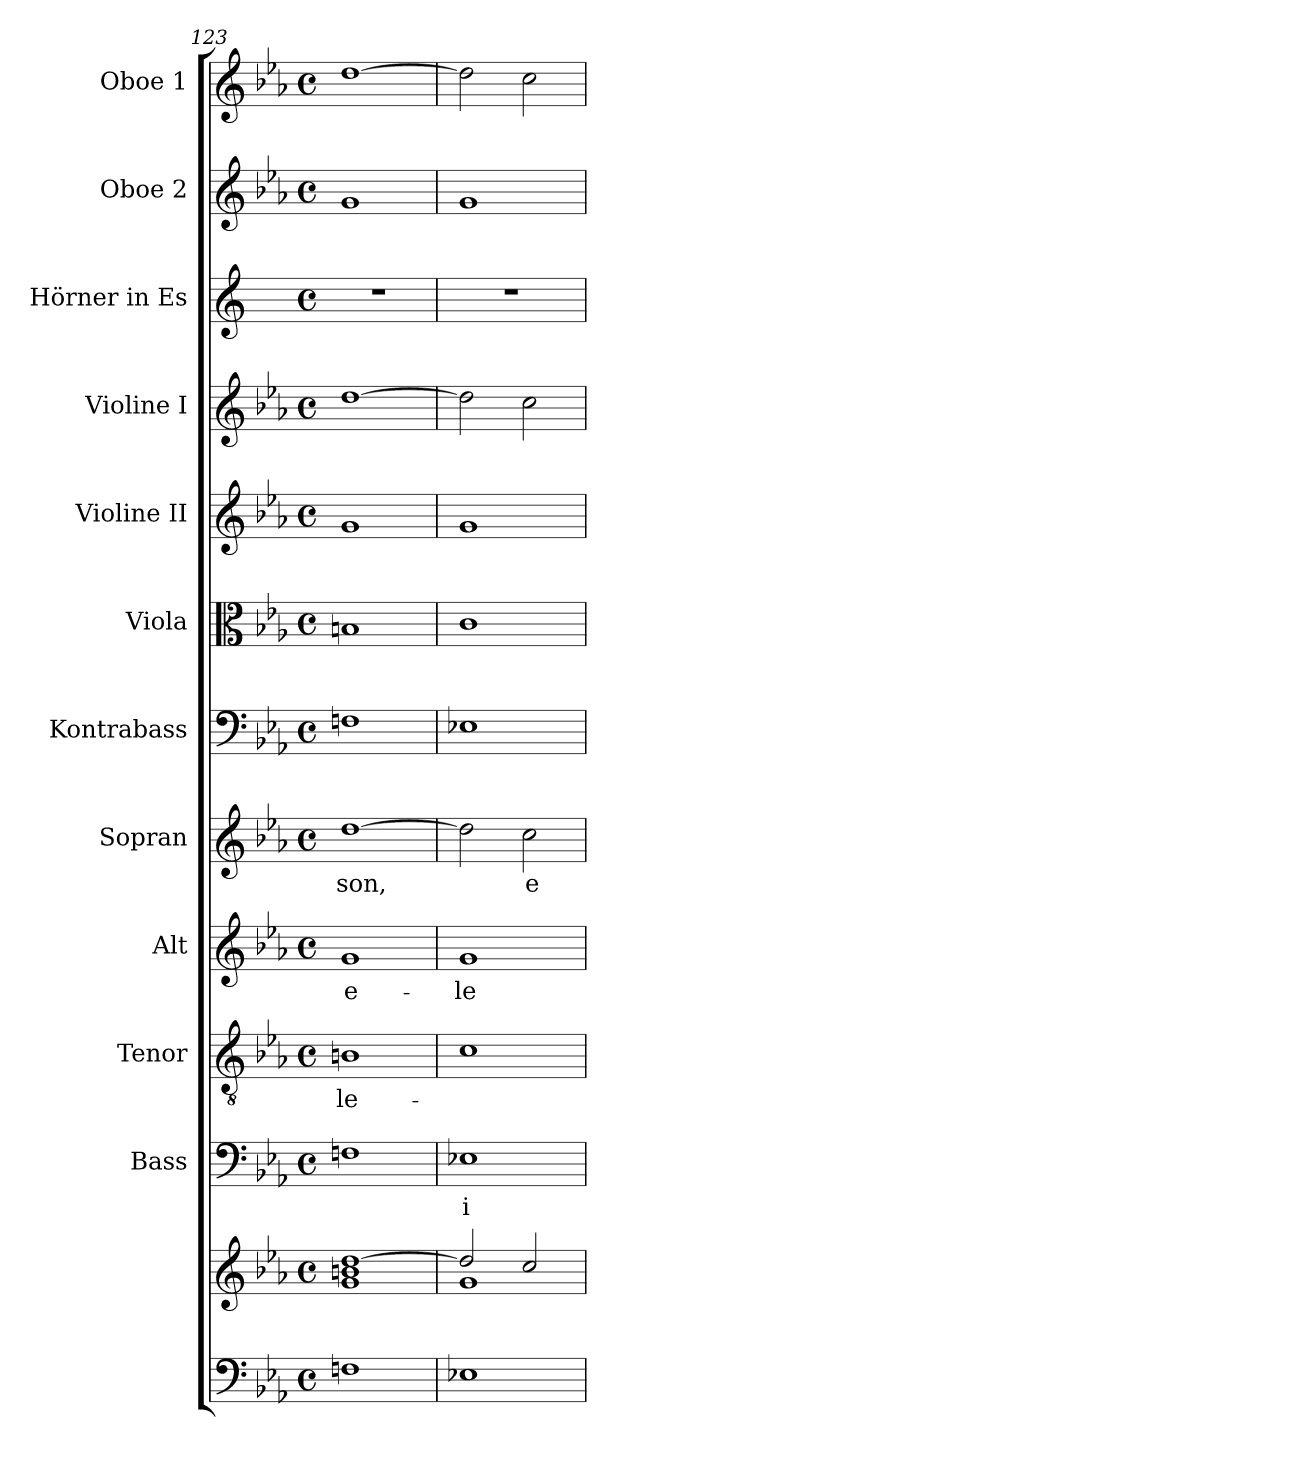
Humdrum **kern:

**kern	**kern	**kern	**text	**kern	**text	**kern	**text	**kern	**text	**kern	**kern	**kern	**kern	**kern	**kern	**kern
*part12	*part12	*part11	*part11	*part10	*part10	*part9	*part9	*part8	*part8	*part7	*part6	*part5	*part4	*part3	*part2	*part1
*staff13	*staff12	*staff11	*staff11	*staff10	*staff10	*staff9	*staff9	*staff8	*staff8	*staff7	*staff6	*staff5	*staff4	*staff3	*staff2	*staff1
*	*	*I"Bass	*	*I"Tenor	*	*I"Alt	*	*I"Sopran	*	*I"Kontrabass	*I"Viola	*I"Violine II	*I"Violine I	*I"Hörner in Es	*I"Oboe 2	*I"Oboe 1
*	*	*I'B.	*	*I'T.	*	*I'A.	*	*I'S.	*	*I'Kb.	*I'Vla.	*I'Vl. II	*I'Vl. I	*	*I'Ob. 2	*I'Ob. 1
*clefF4	*clefG2	*clefF4	*	*clefGv2	*	*clefG2	*	*clefG2	*	*clefF4	*clefC3	*clefG2	*clefG2	*clefG2	*clefG2	*clefG2
*	*	*	*	*	*	*	*	*	*	*ITrd7c12	*	*	*	*ITrd5c9	*	*
*k[b-e-a-]	*k[b-e-a-]	*k[b-e-a-]	*	*k[b-e-a-]	*	*k[b-e-a-]	*	*k[b-e-a-]	*	*k[b-e-a-]	*k[b-e-a-]	*k[b-e-a-]	*k[b-e-a-]	*k[b-e-a-]	*k[b-e-a-]	*k[b-e-a-]
*E-:	*E-:	*E-:	*	*E-:	*	*E-:	*	*E-:	*	*E-:	*E-:	*E-:	*E-:	*E-:	*E-:	*E-:
*M4/4	*M4/4	*M4/4	*	*M4/4	*	*M4/4	*	*M4/4	*	*M4/4	*M4/4	*M4/4	*M4/4	*M4/4	*M4/4	*M4/4
*met(c)	*met(c)	*met(c)	*	*met(c)	*	*met(c)	*	*met(c)	*	*met(c)	*met(c)	*met(c)	*met(c)	*met(c)	*met(c)	*met(c)
=123	=123	=123	=123	=123	=123	=123	=123	=123	=123	=123	=123	=123	=123	=123	=123	=123
!	!	!	!	!	!LO:LY:b	!	!LO:LY:b	!	!LO:LY:b	!	!	!	!	!	!	!
1Fn	1g 1bn [>1dd	1Fn	.	1Bn	-le-	1g	e-	[1dd	-son,	1FFn	1Bn	1g	[1dd	1r	1g	[1dd
!!LO:PB:g=z
=124	=124	=124	=124	=124	=124	=124	=124	=124	=124	=124	=124	=124	=124	=124	=124	=124
*	*^	*	*	*	*	*	*	*	*	*	*	*	*	*	*	*
!	!	!	!	!LO:LY:b	!	!	!	!LO:LY:b	!	!	!	!	!	!	!	!	!
1E-X	2dd/]	1g	1E-X	-i-	1c	.	1g	-le-	2dd\]	.	1EE-X	1c	1g	2dd\]	1r	1g	2dd\]
!	!	!	!	!	!	!	!	!	!	!LO:LY:b	!	!	!	!	!	!	!
.	2cc/	.	.	.	.	.	.	.	2cc\	e-	.	.	.	2cc\	.	.	2cc\
*	*v	*v	*	*	*	*	*	*	*	*	*	*	*	*	*	*	*
=	=	=	=	=	=	=	=	=	=	=	=	=	=	=	=	=
*-	*-	*-	*-	*-	*-	*-	*-	*-	*-	*-	*-	*-	*-	*-	*-	*-
